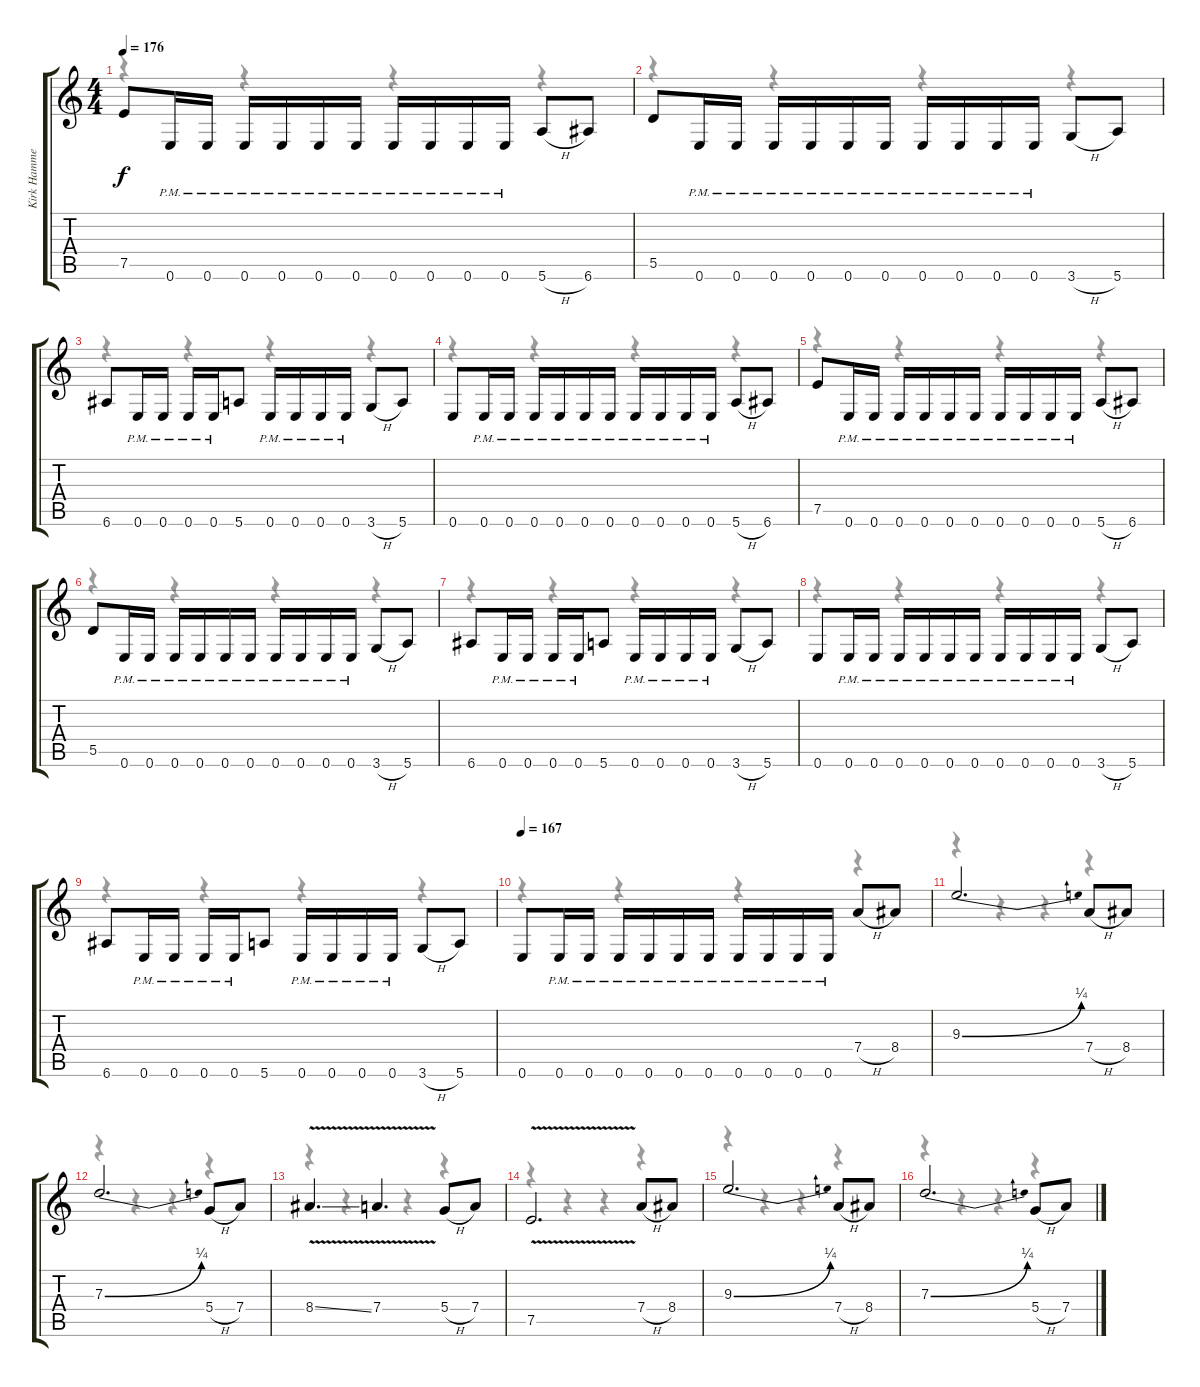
\track ("Kirk Hammett" "Kirk Hamme") {instrument distortionguitar}
\staff {score tabs}
\tuning (E4 B3 G3 D3 A2 E2) {hide}
\voice
\ts (4 4)
\tempo 176
\clef g2
\ks c
7.5.8{dy f} 0.6{pm}.16 0.6{pm}.16 0.6{pm}.16 0.6{pm}.16 0.6{pm}.16 0.6{pm}.16 0.6{pm}.16 0.6{pm}.16 0.6{pm}.16 0.6{pm}.16 5.6{h}.8 6.6.8 |
5.5.8 0.6{pm}.16 0.6{pm}.16 0.6{pm}.16 0.6{pm}.16 0.6{pm}.16 0.6{pm}.16 0.6{pm}.16 0.6{pm}.16 0.6{pm}.16 0.6{pm}.16 3.6{h}.8 5.6.8 |
6.6.8 0.6{pm}.16 0.6{pm}.16 0.6{pm}.16 0.6{pm}.16 5.6.8 0.6{pm}.16 0.6{pm}.16 0.6{pm}.16 0.6{pm}.16 3.6{h}.8 5.6.8 |
0.6.8 0.6{pm}.16 0.6{pm}.16 0.6{pm}.16 0.6{pm}.16 0.6{pm}.16 0.6{pm}.16 0.6{pm}.16 0.6{pm}.16 0.6{pm}.16 0.6{pm}.16 5.6{h}.8 6.6.8 |
7.5.8 0.6{pm}.16 0.6{pm}.16 0.6{pm}.16 0.6{pm}.16 0.6{pm}.16 0.6{pm}.16 0.6{pm}.16 0.6{pm}.16 0.6{pm}.16 0.6{pm}.16 5.6{h}.8 6.6.8 |
5.5.8 0.6{pm}.16 0.6{pm}.16 0.6{pm}.16 0.6{pm}.16 0.6{pm}.16 0.6{pm}.16 0.6{pm}.16 0.6{pm}.16 0.6{pm}.16 0.6{pm}.16 3.6{h}.8 5.6.8 |
6.6.8 0.6{pm}.16 0.6{pm}.16 0.6{pm}.16 0.6{pm}.16 5.6.8 0.6{pm}.16 0.6{pm}.16 0.6{pm}.16 0.6{pm}.16 3.6{h}.8 5.6.8 |
0.6.8 0.6{pm}.16 0.6{pm}.16 0.6{pm}.16 0.6{pm}.16 0.6{pm}.16 0.6{pm}.16 0.6{pm}.16 0.6{pm}.16 0.6{pm}.16 0.6{pm}.16 3.6{h}.8 5.6.8 |
6.6.8 0.6{pm}.16 0.6{pm}.16 0.6{pm}.16 0.6{pm}.16 5.6.8 0.6{pm}.16 0.6{pm}.16 0.6{pm}.16 0.6{pm}.16 3.6{h}.8 5.6.8 |
\tempo 167
0.6.8 0.6{pm}.16 0.6{pm}.16 0.6{pm}.16 0.6{pm}.16 0.6{pm}.16 0.6{pm}.16 0.6{pm}.16 0.6{pm}.16 0.6{pm}.16 0.6{pm}.16 7.4{h}.8 8.4.8 |
9.3{be (bend 0 0 60 1)}.2{d} 7.4{h}.8 8.4.8 |
7.3{be (bend 0 0 60 1)}.2{d} 5.4{h}.8 7.4.8 |
8.4{v ss}.4{d} 7.4{v}.4{d} 5.4{h}.8 7.4.8 |
7.5{v}.2{d} 7.4{h}.8 8.4.8 |
9.3{be (bend 0 0 60 1)}.2{d} 7.4{h}.8 8.4.8 |
7.3{be (bend 0 0 60 1)}.2{d} 5.4{h}.8 7.4.8
\voice
\clef g2
\ottava regular
\simile none
\ks c
r.4{dy f} r.4 r.4 r.4 |
r.4 r.4 r.4 r.4 |
r.4 r.4 r.4 r.4 |
r.4 r.4 r.4 r.4 |
r.4 r.4 r.4 r.4 |
r.4 r.4 r.4 r.4 |
r.4 r.4 r.4 r.4 |
r.4 r.4 r.4 r.4 |
r.4 r.4 r.4 r.4 |
r.4 r.4 r.4 r.4 |
r.4 r.4 r.4 r.4 |
r.4 r.4 r.4 r.4 |
r.4 r.4 r.4 r.4 |
r.4 r.4 r.4 r.4 |
r.4 r.4 r.4 r.4 |
r.4 r.4 r.4 r.4
